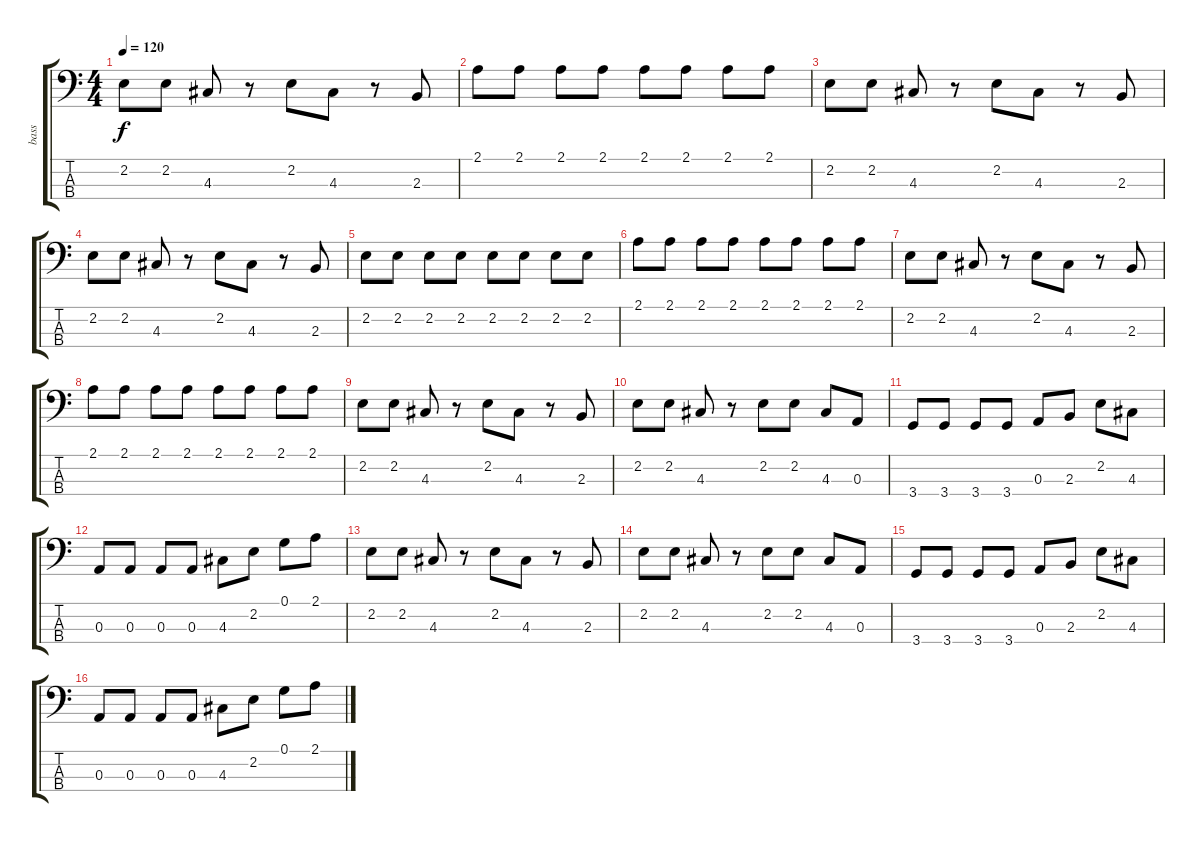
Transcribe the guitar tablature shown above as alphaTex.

\track ("bass" "bass") {instrument electricbassfinger}
\staff {score tabs}
\tuning (G2 D2 A1 E1) {hide}
\ts (4 4)
\tempo 120
\clef f4
\ks c
2.2.8{dy f} 2.2.8 4.3.8 r.8 2.2.8 4.3.8 r.8 2.3.8 |
2.1.8 2.1.8 2.1.8 2.1.8 2.1.8 2.1.8 2.1.8 2.1.8 |
2.2.8 2.2.8 4.3.8 r.8 2.2.8 4.3.8 r.8 2.3.8 |
2.2.8 2.2.8 4.3.8 r.8 2.2.8 4.3.8 r.8 2.3.8 |
2.2.8 2.2.8 2.2.8 2.2.8 2.2.8 2.2.8 2.2.8 2.2.8 |
2.1.8 2.1.8 2.1.8 2.1.8 2.1.8 2.1.8 2.1.8 2.1.8 |
2.2.8 2.2.8 4.3.8 r.8 2.2.8 4.3.8 r.8 2.3.8 |
2.1.8 2.1.8 2.1.8 2.1.8 2.1.8 2.1.8 2.1.8 2.1.8 |
2.2.8 2.2.8 4.3.8 r.8 2.2.8 4.3.8 r.8 2.3.8 |
2.2.8 2.2.8 4.3.8 r.8 2.2.8 2.2.8 4.3.8 0.3.8 |
3.4.8 3.4.8 3.4.8 3.4.8 0.3.8 2.3.8 2.2.8 4.3.8 |
0.3.8 0.3.8 0.3.8 0.3.8 4.3.8 2.2.8 0.1.8 2.1.8 |
2.2.8 2.2.8 4.3.8 r.8 2.2.8 4.3.8 r.8 2.3.8 |
2.2.8 2.2.8 4.3.8 r.8 2.2.8 2.2.8 4.3.8 0.3.8 |
3.4.8 3.4.8 3.4.8 3.4.8 0.3.8 2.3.8 2.2.8 4.3.8 |
0.3.8 0.3.8 0.3.8 0.3.8 4.3.8 2.2.8 0.1.8 2.1.8
